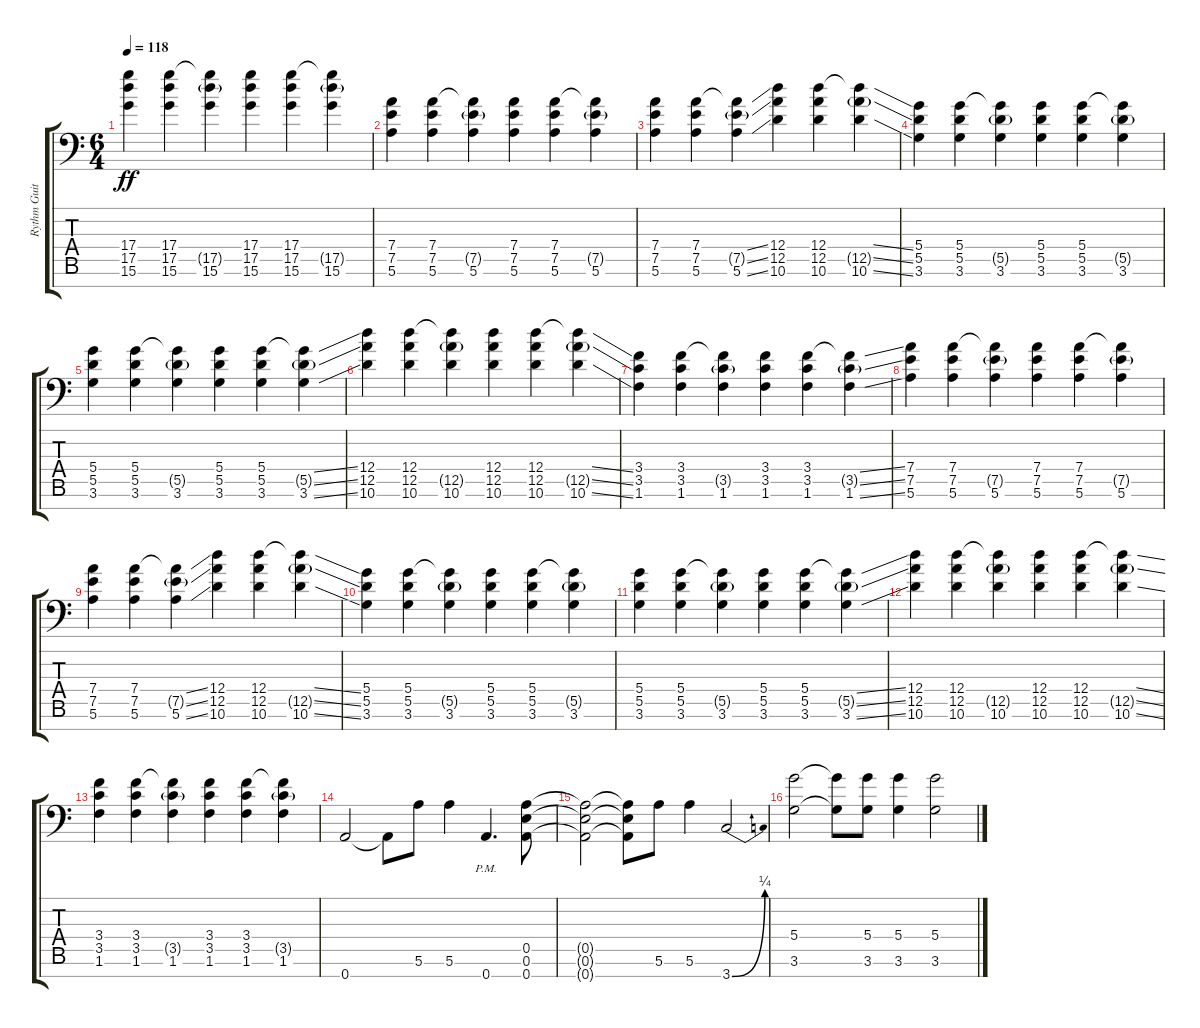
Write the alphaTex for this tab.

\track ("Rythm Guitar #1" "Rythm Guit") {instrument distortionguitar}
\staff {score tabs}
\tuning (D4 A3 E3 D3 A2 E2 A1) {hide}
\ts (6 4)
\tempo 118
\clef f4
\ks c
(17.4 17.5 15.6).4{dy ff} (17.4 17.5 15.6).4 (17.4{t} 17.5{g} 15.6).4 (17.4 17.5 15.6).4 (17.4 17.5 15.6).4 (17.4{t} 17.5{g} 15.6).4 |
\section ("" "")
(7.4 7.5 5.6).4 (7.4 7.5 5.6).4 (7.4{t} 7.5{g} 5.6).4 (7.4 7.5 5.6).4 (7.4 7.5 5.6).4 (7.4{t} 7.5{g} 5.6).4 |
(7.4 7.5 5.6).4 (7.4 7.5 5.6).4 (7.4{ss t} 7.5{ss g} 5.6{ss}).4 (12.4 12.5 10.6).4 (12.4 12.5 10.6).4 (12.4{ss t} 12.5{ss g} 10.6{ss}).4 |
(5.4 5.5 3.6).4 (5.4 5.5 3.6).4 (5.4{t} 5.5{g} 3.6).4 (5.4 5.5 3.6).4 (5.4 5.5 3.6).4 (5.4{t} 5.5{g} 3.6).4 |
(5.4 5.5 3.6).4 (5.4 5.5 3.6).4 (5.4{t} 5.5{g} 3.6).4 (5.4 5.5 3.6).4 (5.4 5.5 3.6).4 (5.4{ss t} 5.5{ss g} 3.6{ss}).4 |
(12.4 12.5 10.6).4 (12.4 12.5 10.6).4 (12.4{t} 12.5{g} 10.6).4 (12.4 12.5 10.6).4 (12.4 12.5 10.6).4 (12.4{ss t} 12.5{ss g} 10.6{ss}).4 |
(3.4 3.5 1.6).4 (3.4 3.5 1.6).4 (3.4{t} 3.5{g} 1.6).4 (3.4 3.5 1.6).4 (3.4 3.5 1.6).4 (3.4{ss t} 3.5{ss g} 1.6{ss}).4 |
(7.4 7.5 5.6).4 (7.4 7.5 5.6).4 (7.4{t} 7.5{g} 5.6).4 (7.4 7.5 5.6).4 (7.4 7.5 5.6).4 (7.4{t} 7.5{g} 5.6).4 |
(7.4 7.5 5.6).4 (7.4 7.5 5.6).4 (7.4{ss t} 7.5{ss g} 5.6{ss}).4 (12.4 12.5 10.6).4 (12.4 12.5 10.6).4 (12.4{ss t} 12.5{ss g} 10.6{ss}).4 |
(5.4 5.5 3.6).4 (5.4 5.5 3.6).4 (5.4{t} 5.5{g} 3.6).4 (5.4 5.5 3.6).4 (5.4 5.5 3.6).4 (5.4{t} 5.5{g} 3.6).4 |
(5.4 5.5 3.6).4 (5.4 5.5 3.6).4 (5.4{t} 5.5{g} 3.6).4 (5.4 5.5 3.6).4 (5.4 5.5 3.6).4 (5.4{ss t} 5.5{ss g} 3.6{ss}).4 |
(12.4 12.5 10.6).4 (12.4 12.5 10.6).4 (12.4{t} 12.5{g} 10.6).4 (12.4 12.5 10.6).4 (12.4 12.5 10.6).4 (12.4{ss t} 12.5{ss g} 10.6{ss}).4 |
(3.4 3.5 1.6).4 (3.4 3.5 1.6).4 (3.4{t} 3.5{g} 1.6).4 (3.4 3.5 1.6).4 (3.4 3.5 1.6).4 (3.4{t} 3.5{g} 1.6).4 |
\section ("" "")
0.7.2 0.7{t}.8 5.6.8 5.6.4 0.7{pm}.4{d} (0.5 0.6 0.7).8 |
(0.5{t} 0.6{t} 0.7{t}).2 (0.5{t} 0.6{t} 0.7{t}).8 5.6.8 5.6.4 3.7{be (bend 0 0 60 1)}.2 |
(5.4 3.6).2 (5.4{t} 3.6{t}).8 (5.4 3.6).8 (5.4 3.6).4 (5.4 3.6).2
